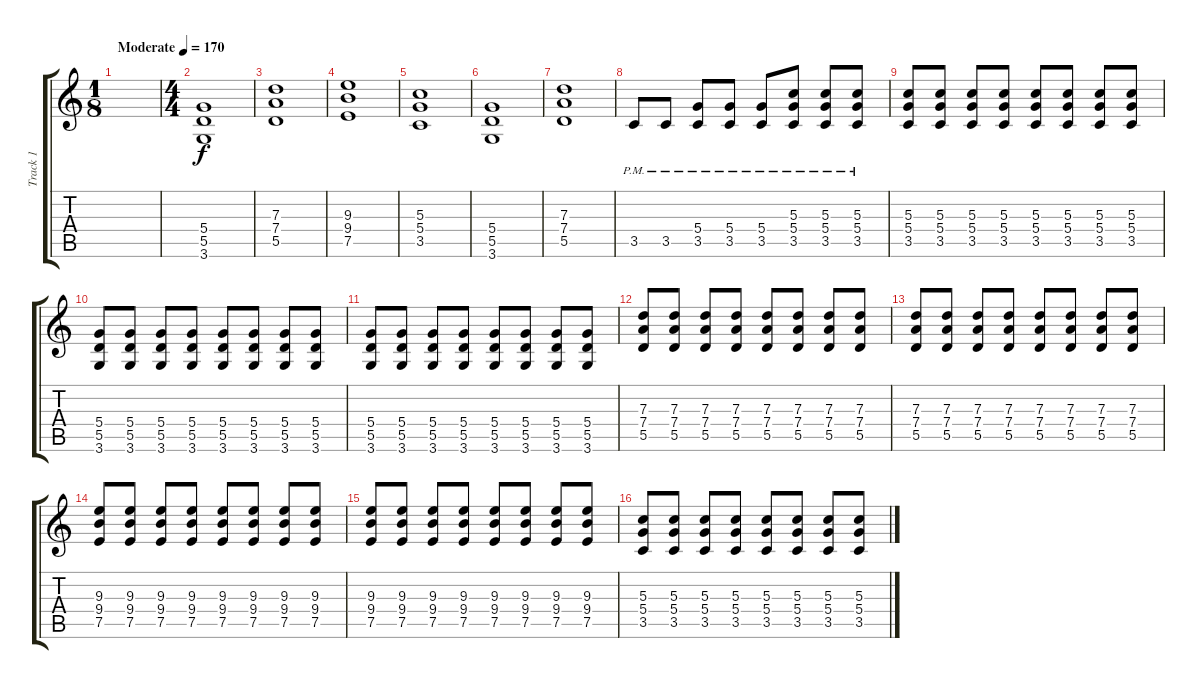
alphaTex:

\track ("Track 1" "Track 1") {instrument distortionguitar}
\staff {score tabs}
\tuning (E4 B3 G3 D3 A2 E2) {hide}
\ts (1 8)
\tempo (170 "Moderate")
\clef g2
\ks c
|
\ts (4 4)
(5.4 5.5 3.6).1 |
(7.3 7.4 5.5).1 |
(9.3 9.4 7.5).1 |
(5.3 5.4 3.5).1 |
(5.4 5.5 3.6).1 |
(7.3 7.4 5.5).1 |
3.5{pm}.8 3.5{pm}.8 (5.4{pm} 3.5{pm}).8 (5.4{pm} 3.5{pm}).8 (5.4{pm} 3.5{pm}).8 (5.3{pm} 5.4{pm} 3.5{pm}).8 (5.3{pm} 5.4{pm} 3.5{pm}).8 (5.3{pm} 5.4{pm} 3.5{pm}).8 |
(5.3 5.4 3.5).8 (5.3 5.4 3.5).8 (5.3 5.4 3.5).8 (5.3 5.4 3.5).8 (5.3 5.4 3.5).8 (5.3 5.4 3.5).8 (5.3 5.4 3.5).8 (5.3 5.4 3.5).8 |
(5.4 5.5 3.6).8 (5.4 5.5 3.6).8 (5.4 5.5 3.6).8 (5.4 5.5 3.6).8 (5.4 5.5 3.6).8 (5.4 5.5 3.6).8 (5.4 5.5 3.6).8 (5.4 5.5 3.6).8 |
(5.4 5.5 3.6).8 (5.4 5.5 3.6).8 (5.4 5.5 3.6).8 (5.4 5.5 3.6).8 (5.4 5.5 3.6).8 (5.4 5.5 3.6).8 (5.4 5.5 3.6).8 (5.4 5.5 3.6).8 |
(7.3 7.4 5.5).8 (7.3 7.4 5.5).8 (7.3 7.4 5.5).8 (7.3 7.4 5.5).8 (7.3 7.4 5.5).8 (7.3 7.4 5.5).8 (7.3 7.4 5.5).8 (7.3 7.4 5.5).8 |
(7.3 7.4 5.5).8 (7.3 7.4 5.5).8 (7.3 7.4 5.5).8 (7.3 7.4 5.5).8 (7.3 7.4 5.5).8 (7.3 7.4 5.5).8 (7.3 7.4 5.5).8 (7.3 7.4 5.5).8 |
(9.3 9.4 7.5).8 (9.3 9.4 7.5).8 (9.3 9.4 7.5).8 (9.3 9.4 7.5).8 (9.3 9.4 7.5).8 (9.3 9.4 7.5).8 (9.3 9.4 7.5).8 (9.3 9.4 7.5).8 |
(9.3 9.4 7.5).8 (9.3 9.4 7.5).8 (9.3 9.4 7.5).8 (9.3 9.4 7.5).8 (9.3 9.4 7.5).8 (9.3 9.4 7.5).8 (9.3 9.4 7.5).8 (9.3 9.4 7.5).8 |
(5.3 5.4 3.5).8 (5.3 5.4 3.5).8 (5.3 5.4 3.5).8 (5.3 5.4 3.5).8 (5.3 5.4 3.5).8 (5.3 5.4 3.5).8 (5.3 5.4 3.5).8 (5.3 5.4 3.5).8
